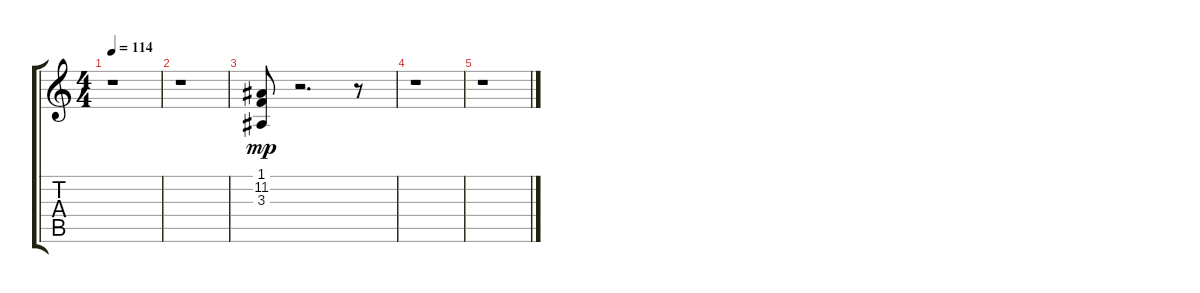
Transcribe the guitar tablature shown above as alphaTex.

\track "" {instrument tenorsax}
\staff {score tabs}
\tuning (E4 B3 G3 D3 A2 E2) {hide}
\ts (4 4)
\tempo 114
\clef g2
\ks c
r.1{dy mp} |
r.1 |
(1.1 11.2 3.3).8 r.2{d} r.8 |
r.1 |
r.1
